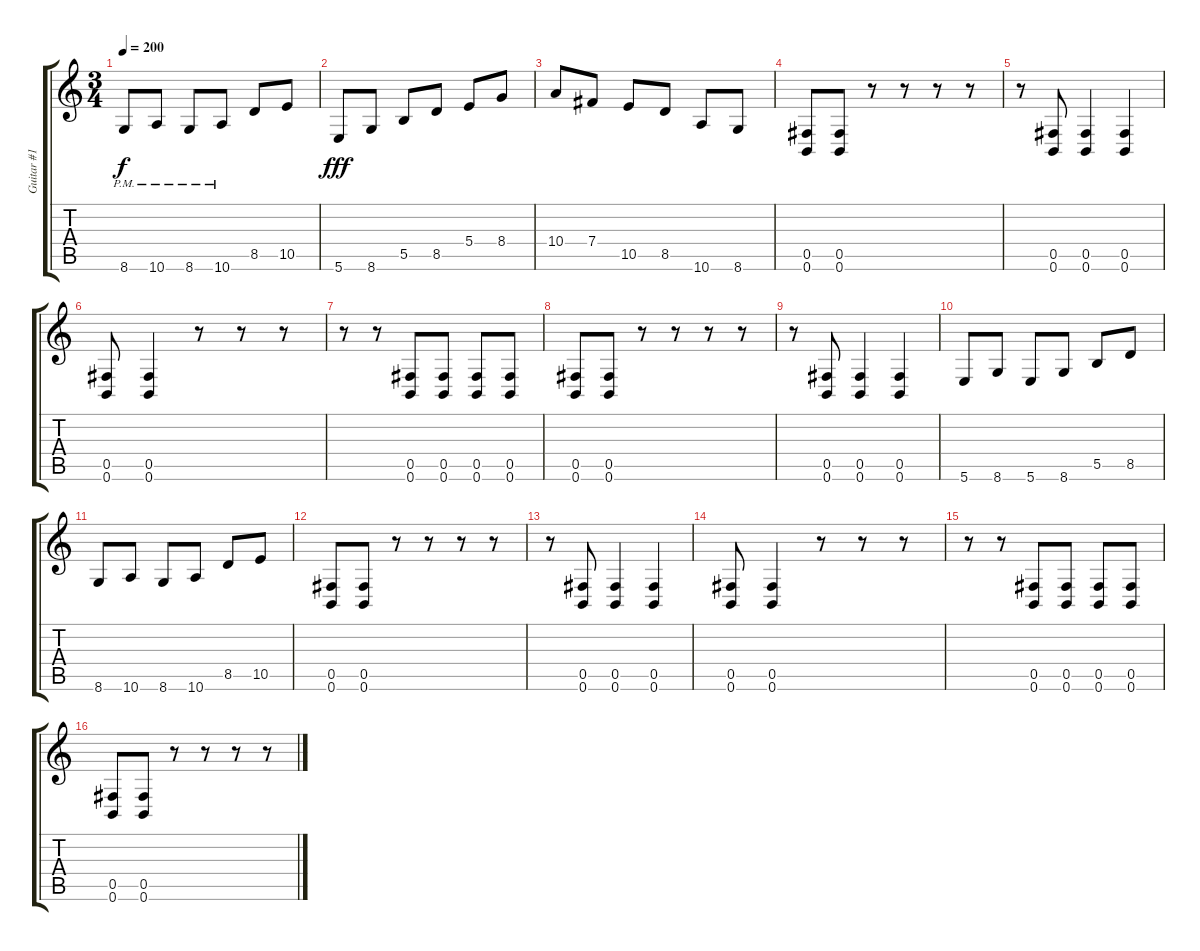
\track ("Guitar #1" "Guitar #1") {instrument distortionguitar}
\staff {score tabs}
\tuning (Db4 Ab3 E3 B2 Gb2 B1) {hide}
\ts (3 4)
\tempo 200
\clef g2
\ks c
8.6{pm}.8{dy f} 10.6{pm}.8 8.6{pm}.8 10.6{pm}.8 8.5.8 10.5.8 |
5.6.8{dy fff} 8.6.8 5.5.8 8.5.8 5.4.8 8.4.8 |
10.4.8 7.4.8 10.5.8 8.5.8 10.6.8 8.6.8 |
(0.5 0.6).8{balance 8} (0.5 0.6).8 r.8 r.8 r.8 r.8 |
r.8 (0.5 0.6).8 (0.5 0.6).4 (0.5 0.6).4 |
(0.5 0.6).8 (0.5 0.6).4 r.8 r.8 r.8 |
r.8 r.8 (0.5 0.6).8 (0.5 0.6).8 (0.5 0.6).8 (0.5 0.6).8 |
(0.5 0.6).8 (0.5 0.6).8 r.8 r.8 r.8 r.8 |
r.8 (0.5 0.6).8 (0.5 0.6).4 (0.5 0.6).4 |
5.6.8 8.6.8 5.6.8 8.6.8 5.5.8 8.5.8 |
8.6.8 10.6.8 8.6.8 10.6.8 8.5.8 10.5.8 |
(0.5 0.6).8 (0.5 0.6).8 r.8 r.8 r.8 r.8 |
r.8 (0.5 0.6).8 (0.5 0.6).4 (0.5 0.6).4 |
(0.5 0.6).8 (0.5 0.6).4 r.8 r.8 r.8 |
r.8 r.8 (0.5 0.6).8 (0.5 0.6).8 (0.5 0.6).8 (0.5 0.6).8 |
(0.5 0.6).8 (0.5 0.6).8 r.8 r.8 r.8 r.8
